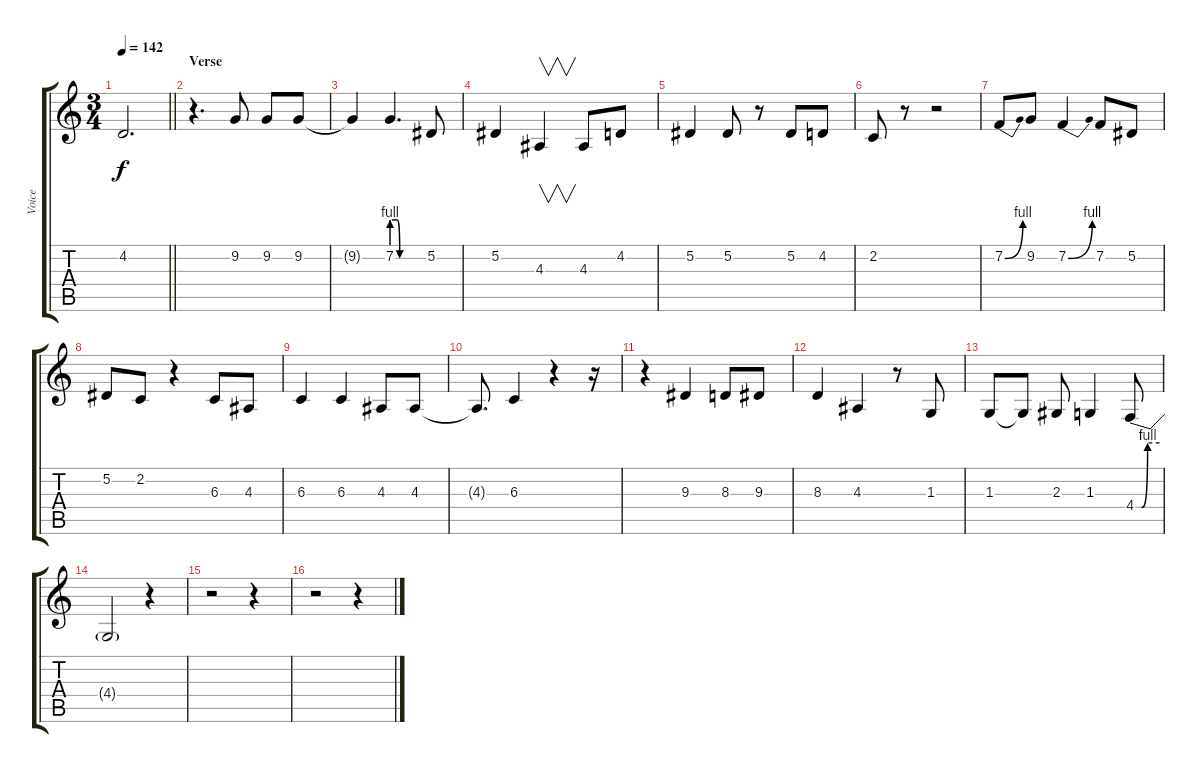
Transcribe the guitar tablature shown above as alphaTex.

\track ("Voice" "Voice") {instrument lead1square}
\staff {score tabs}
\tuning (Eb4 Bb3 Gb3 Db3 Ab2 Eb2) {hide}
\ts (3 4)
\tempo 142
\clef g2
\barLineRight lightlight
\ks c
4.2{t}.2{d dy f} |
\section ("" "Verse")
r.4{d} 9.2.8 9.2.8 9.2.8 |
9.2{t}.4 7.2{be (custom 0 4 10 4 15 0 30 0 60 0)}.4{d} 5.2.8 |
5.2.4 4.3.4{v} 4.3.8 4.2.8 |
5.2.4 5.2.8 r.8 5.2.8 4.2.8 |
2.2.8 r.8 r.2 |
7.2{be (bend 0 0 60 4)}.8 9.2.8 7.2{be (bend 0 0 60 4)}.4 7.2.8 5.2.8 |
5.2.8 2.2.8 r.4 6.3.8 4.3.8 |
6.3.4 6.3.4 4.3.8 4.3.8 |
4.3{t}.8{d} 6.3.4 r.4 r.16 |
r.4 9.3.4 8.3.8 9.3.8 |
8.3.4 4.3.4 r.8 1.3.8 |
1.3.8 1.3{t}.8 2.3.8 1.3.4 4.4{be (custom 0 0 15 0 30 4 60 4)}.8 |
4.4{t}.2 r.4 |
r.2 r.4 |
r.2 r.4
